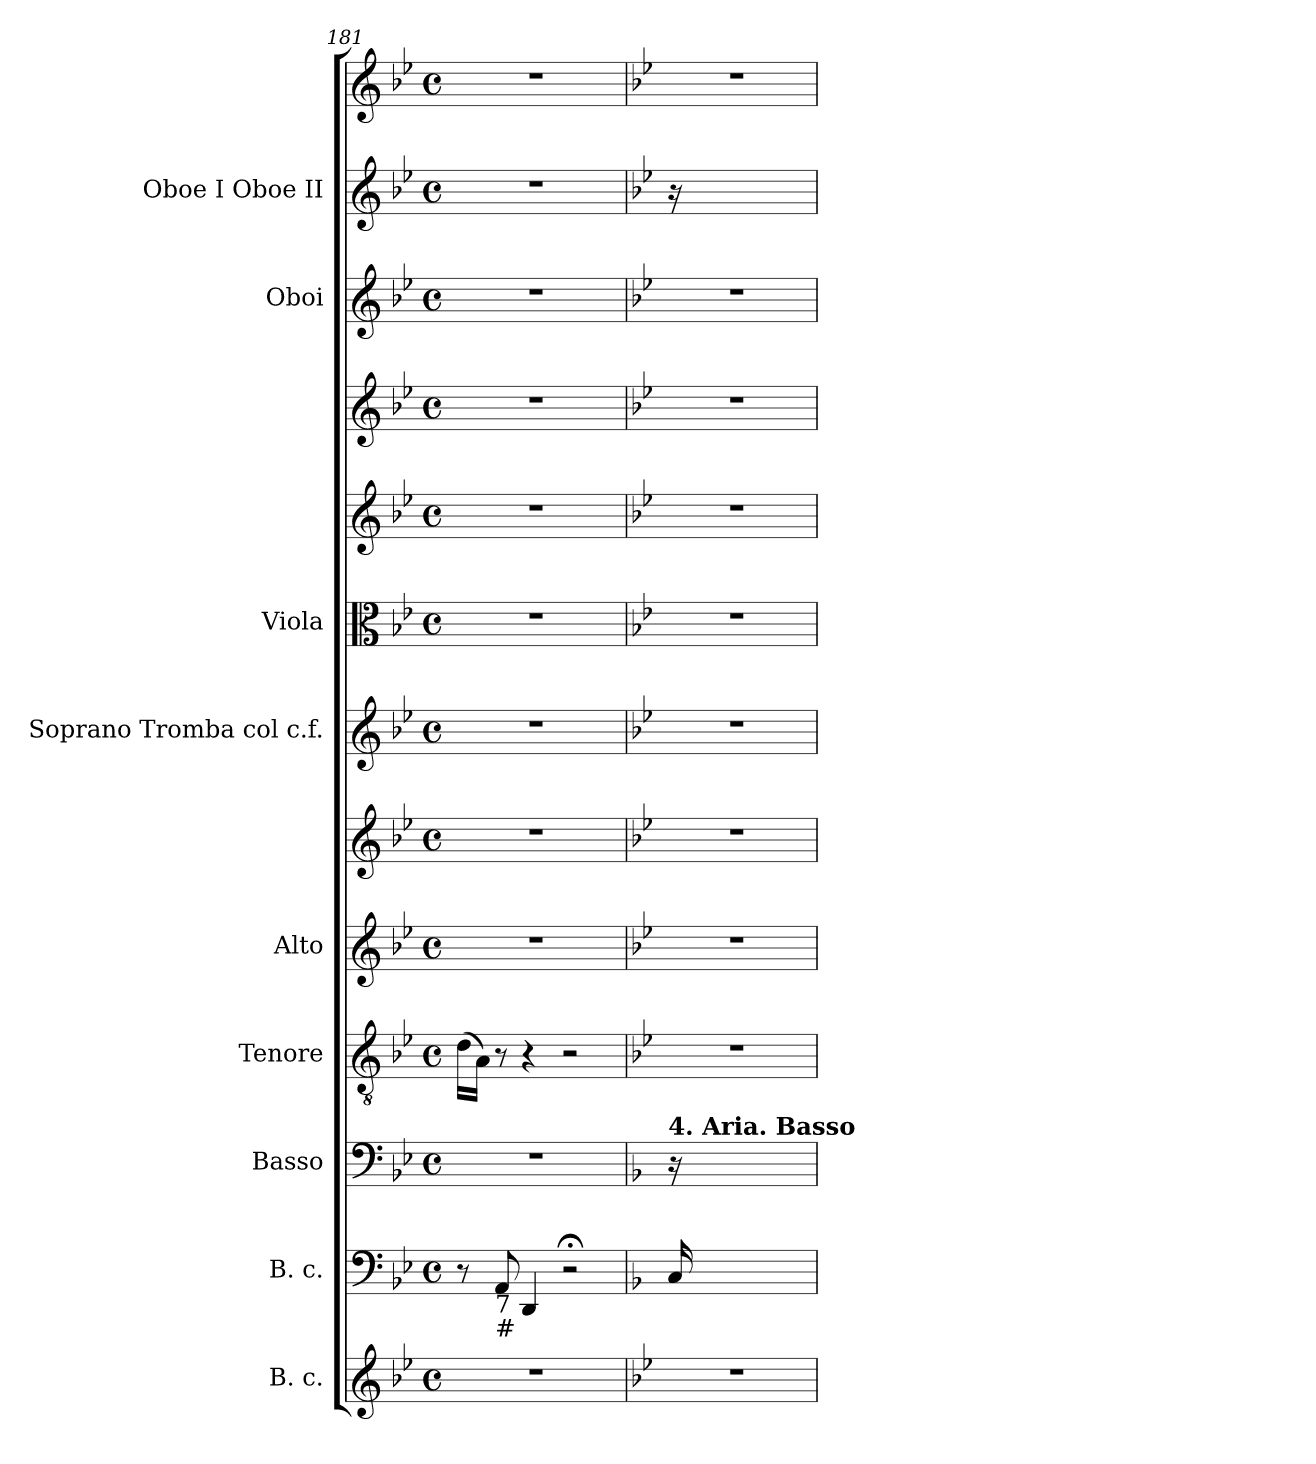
**kern	**kern	**kern	**kern	**kern	**kern	**kern	**kern	**kern	**kern	**kern	**kern	**kern
*part12	*part11	*part10	*part9	*part8	*part7	*part6	*part5	*part4	*part3	*part2	*part1	*part1
*staff13	*staff12	*staff11	*staff10	*staff9	*staff8	*staff7	*staff6	*staff5	*staff4	*staff3	*staff2	*staff1
*I"B. c.	*I"B. c.	*I"Basso	*I"Tenore	*I"Alto	*	*I"Soprano Tromba col c.f.	*I"Viola	*	*	*I"Oboi	*I"Oboe I Oboe II	*
*	*I'B. c.	*I'Basso	*I'Tenore	*I'Alto	*	*I'Soprano	*I'Viola	*	*	*	*I'Ob	*
*clefG2	*clefF4	*clefF4	*clefGv2	*clefG2	*clefG2	*clefG2	*clefC3	*clefG2	*clefG2	*clefG2	*clefG2	*clefG2
*k[b-e-]	*k[b-e-]	*k[b-e-]	*k[b-e-]	*k[b-e-]	*k[b-e-]	*k[b-e-]	*k[b-e-]	*k[b-e-]	*k[b-e-]	*k[b-e-]	*k[b-e-]	*k[b-e-]
*B-:	*B-:	*B-:	*B-:	*B-:	*B-:	*B-:	*B-:	*B-:	*B-:	*B-:	*B-:	*B-:
*M4/4	*M4/4	*M4/4	*M4/4	*M4/4	*M4/4	*M4/4	*M4/4	*M4/4	*M4/4	*M4/4	*M4/4	*M4/4
*met(c)	*met(c)	*met(c)	*met(c)	*met(c)	*met(c)	*met(c)	*met(c)	*met(c)	*met(c)	*met(c)	*met(c)	*met(c)
=181	=181	=181	=181	=181	=181	=181	=181	=181	=181	=181	=181	=181
1r	8r	1r	(>16d\LL	1r	1r	1r	1r	1r	1r	1r	1r	1r
.	.	.	16A\JJ)	.	.	.	.	.	.	.	.	.
!	!LO:TX:b:t=7	!	!	!	!	!	!	!	!	!	!	!
!	!LO:TX:b:t=#	!	!	!	!	!	!	!	!	!	!	!
.	8AA/	.	8r	.	.	.	.	.	.	.	.	.
.	4DD/	.	4r	.	.	.	.	.	.	.	.	.
.	2r;<	.	2r	.	.	.	.	.	.	.	.	.
!!LO:LB:g=z
=182	=182	=182	=182	=182	=182	=182	=182	=182	=182	=182	=182	=182
*	*k[b-]	*k[b-]	*	*	*	*	*	*	*	*	*	*
*	*F:	*F:	*	*	*	*	*	*	*	*	*	*
!	!	!LO:TX:a:B:t=4. Aria. Basso	!	!	!	!	!	!	!	!	!	!
1r	16C/	16rC	1r	1r	1r	1r	1r	1r	1r	1r	16r	1r
.	2...ryy	2...ryy	.	.	.	.	.	.	.	.	2...ryy	.
=	=	=	=	=	=	=	=	=	=	=	=	=
*-	*-	*-	*-	*-	*-	*-	*-	*-	*-	*-	*-	*-
